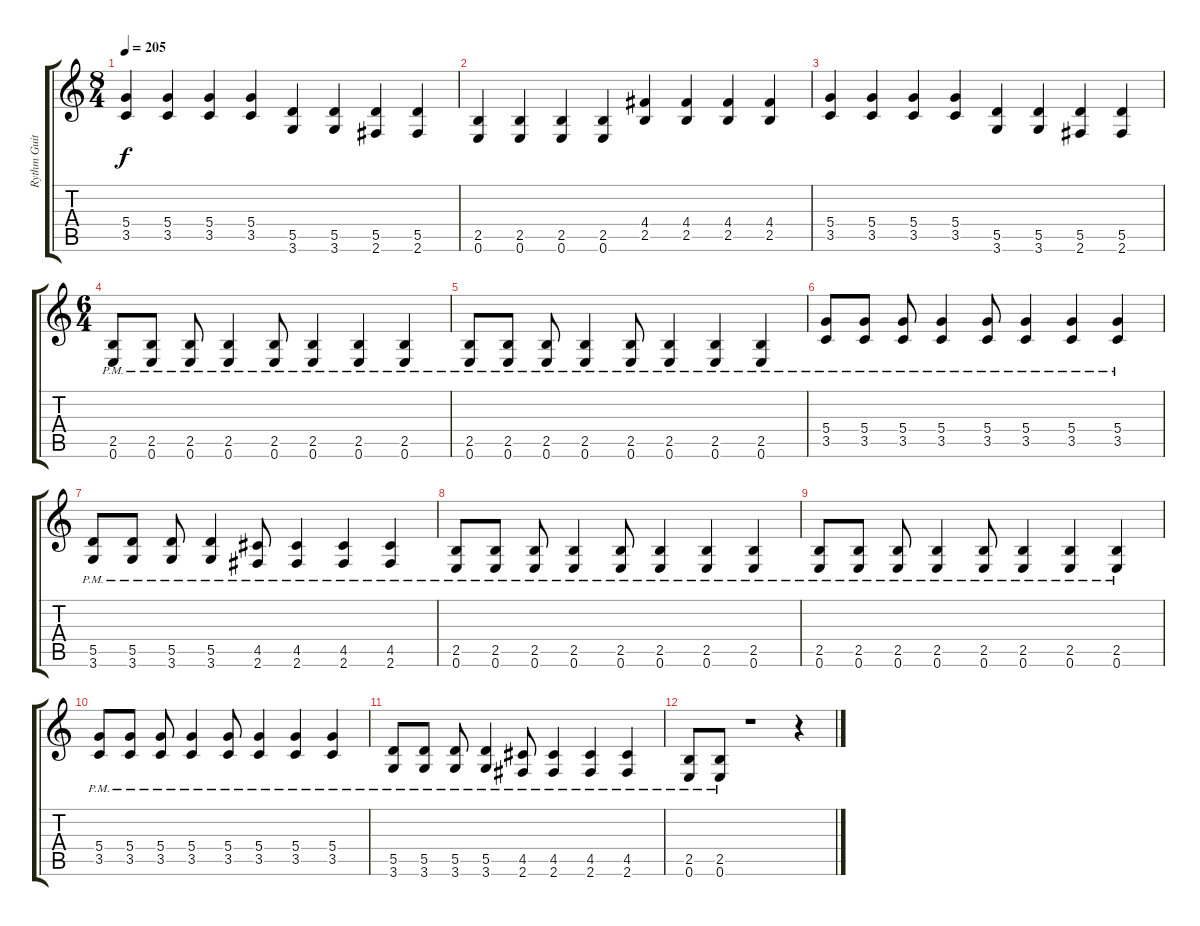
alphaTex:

\track ("Rythm Guitar" "Rythm Guit") {instrument distortionguitar}
\staff {score tabs}
\tuning (E4 B3 G3 D3 A2 E2) {hide}
\ts (8 4)
\tempo 205
\clef g2
\ks c
(5.4 3.5).4{dy f} (5.4 3.5).4 (5.4 3.5).4 (5.4 3.5).4 (5.5 3.6).4 (5.5 3.6).4 (5.5 2.6).4 (5.5 2.6).4 |
(2.5 0.6).4 (2.5 0.6).4 (2.5 0.6).4 (2.5 0.6).4 (4.4 2.5).4 (4.4 2.5).4 (4.4 2.5).4 (4.4 2.5).4 |
(5.4 3.5).4 (5.4 3.5).4 (5.4 3.5).4 (5.4 3.5).4 (5.5 3.6).4 (5.5 3.6).4 (5.5 2.6).4 (5.5 2.6).4 |
\ts (6 4)
(2.5{pm} 0.6{pm}).8 (2.5{pm} 0.6{pm}).8 (2.5{pm} 0.6{pm}).8 (2.5{pm} 0.6{pm}).4 (2.5{pm} 0.6{pm}).8 (2.5{pm} 0.6{pm}).4 (2.5{pm} 0.6{pm}).4 (2.5{pm} 0.6{pm}).4 |
(2.5{pm} 0.6{pm}).8 (2.5{pm} 0.6{pm}).8 (2.5{pm} 0.6{pm}).8 (2.5{pm} 0.6{pm}).4 (2.5{pm} 0.6{pm}).8 (2.5{pm} 0.6{pm}).4 (2.5{pm} 0.6{pm}).4 (2.5{pm} 0.6{pm}).4 |
(5.4{pm} 3.5{pm}).8 (5.4{pm} 3.5{pm}).8 (5.4{pm} 3.5{pm}).8 (5.4{pm} 3.5{pm}).4 (5.4{pm} 3.5{pm}).8 (5.4{pm} 3.5{pm}).4 (5.4{pm} 3.5{pm}).4 (5.4{pm} 3.5{pm}).4 |
(5.5{pm} 3.6{pm}).8 (5.5{pm} 3.6{pm}).8 (5.5{pm} 3.6{pm}).8 (5.5{pm} 3.6{pm}).4 (4.5{pm} 2.6{pm}).8 (4.5{pm} 2.6{pm}).4 (4.5{pm} 2.6{pm}).4 (4.5{pm} 2.6{pm}).4 |
(2.5{pm} 0.6{pm}).8 (2.5{pm} 0.6{pm}).8 (2.5{pm} 0.6{pm}).8 (2.5{pm} 0.6{pm}).4 (2.5{pm} 0.6{pm}).8 (2.5{pm} 0.6{pm}).4 (2.5{pm} 0.6{pm}).4 (2.5{pm} 0.6{pm}).4 |
(2.5{pm} 0.6{pm}).8 (2.5{pm} 0.6{pm}).8 (2.5{pm} 0.6{pm}).8 (2.5{pm} 0.6{pm}).4 (2.5{pm} 0.6{pm}).8 (2.5{pm} 0.6{pm}).4 (2.5{pm} 0.6{pm}).4 (2.5{pm} 0.6{pm}).4 |
(5.4{pm} 3.5{pm}).8 (5.4{pm} 3.5{pm}).8 (5.4{pm} 3.5{pm}).8 (5.4{pm} 3.5{pm}).4 (5.4{pm} 3.5{pm}).8 (5.4{pm} 3.5{pm}).4 (5.4{pm} 3.5{pm}).4 (5.4{pm} 3.5{pm}).4 |
(5.5{pm} 3.6{pm}).8 (5.5{pm} 3.6{pm}).8 (5.5{pm} 3.6{pm}).8 (5.5{pm} 3.6{pm}).4 (4.5{pm} 2.6{pm}).8 (4.5{pm} 2.6{pm}).4 (4.5{pm} 2.6{pm}).4 (4.5{pm} 2.6{pm}).4 |
(2.5{pm} 0.6{pm}).8 (2.5{pm} 0.6{pm}).8 r.1 r.4
